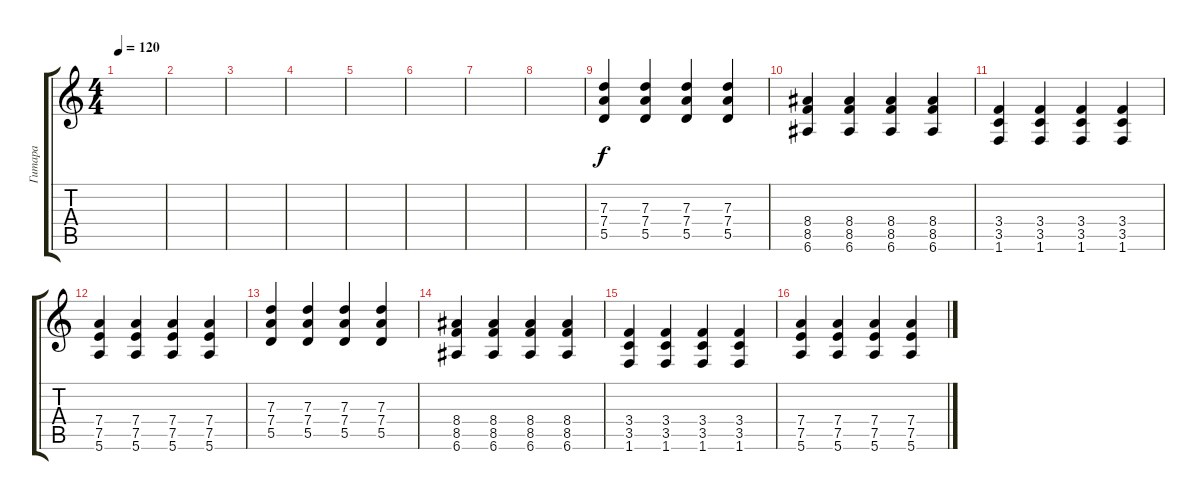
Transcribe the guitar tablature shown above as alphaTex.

\track ("Гитара" "Гитара") {instrument distortionguitar}
\staff {score tabs}
\tuning (E4 B3 G3 D3 A2 E2) {hide}
\ts (4 4)
\tempo 120
\clef g2
\ks c
|
|
|
|
|
|
|
|
(7.3 7.4 5.5).4 (7.3 7.4 5.5).4 (7.3 7.4 5.5).4 (7.3 7.4 5.5).4 |
(8.4 8.5 6.6).4 (8.4 8.5 6.6).4 (8.4 8.5 6.6).4 (8.4 8.5 6.6).4 |
(3.4 3.5 1.6).4 (3.4 3.5 1.6).4 (3.4 3.5 1.6).4 (3.4 3.5 1.6).4 |
(7.4 7.5 5.6).4 (7.4 7.5 5.6).4 (7.4 7.5 5.6).4 (7.4 7.5 5.6).4 |
(7.3 7.4 5.5).4 (7.3 7.4 5.5).4 (7.3 7.4 5.5).4 (7.3 7.4 5.5).4 |
(8.4 8.5 6.6).4 (8.4 8.5 6.6).4 (8.4 8.5 6.6).4 (8.4 8.5 6.6).4 |
(3.4 3.5 1.6).4 (3.4 3.5 1.6).4 (3.4 3.5 1.6).4 (3.4 3.5 1.6).4 |
(7.4 7.5 5.6).4 (7.4 7.5 5.6).4 (7.4 7.5 5.6).4 (7.4 7.5 5.6).4
